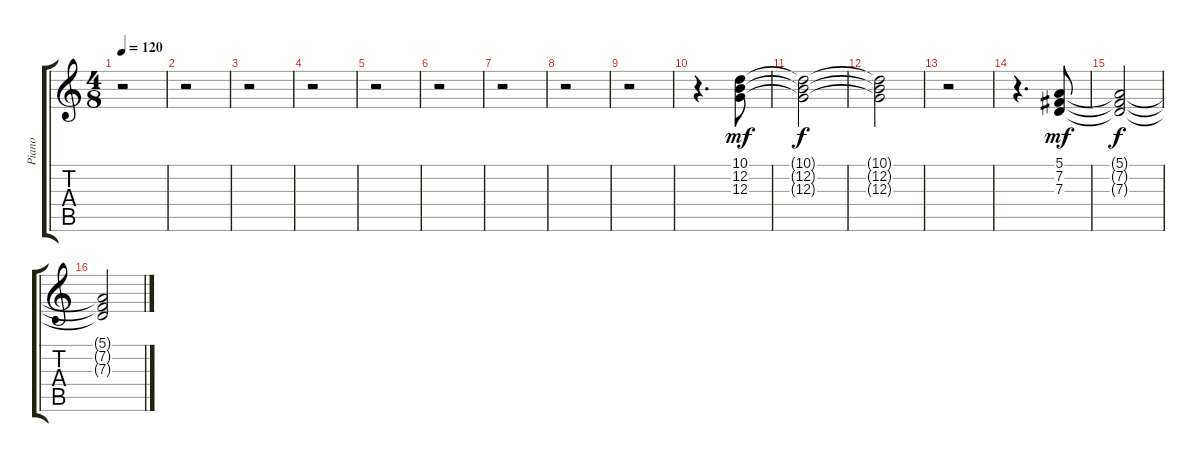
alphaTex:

\track ("Piano" "Piano") {instrument acousticgrandpiano}
\staff {score tabs}
\tuning (E4 B3 G3 D3 A2 E2) {hide}
\ts (4 8)
\tempo 120
\clef g2
\ks c
r.2{dy mf} |
r.2 |
r.2 |
r.2 |
r.2 |
r.2 |
r.2 |
r.2 |
r.2 |
r.4{d} (10.1 12.2 12.3).8 |
(10.1{t} 12.2{t} 12.3{t}).2{dy f} |
(10.1{t} 12.2{t} 12.3{t}).2 |
r.2 |
r.4{d} (5.1 7.2 7.3).8{dy mf} |
(5.1{t} 7.2{t} 7.3{t}).2{dy f} |
(5.1{t} 7.2{t} 7.3{t}).2
